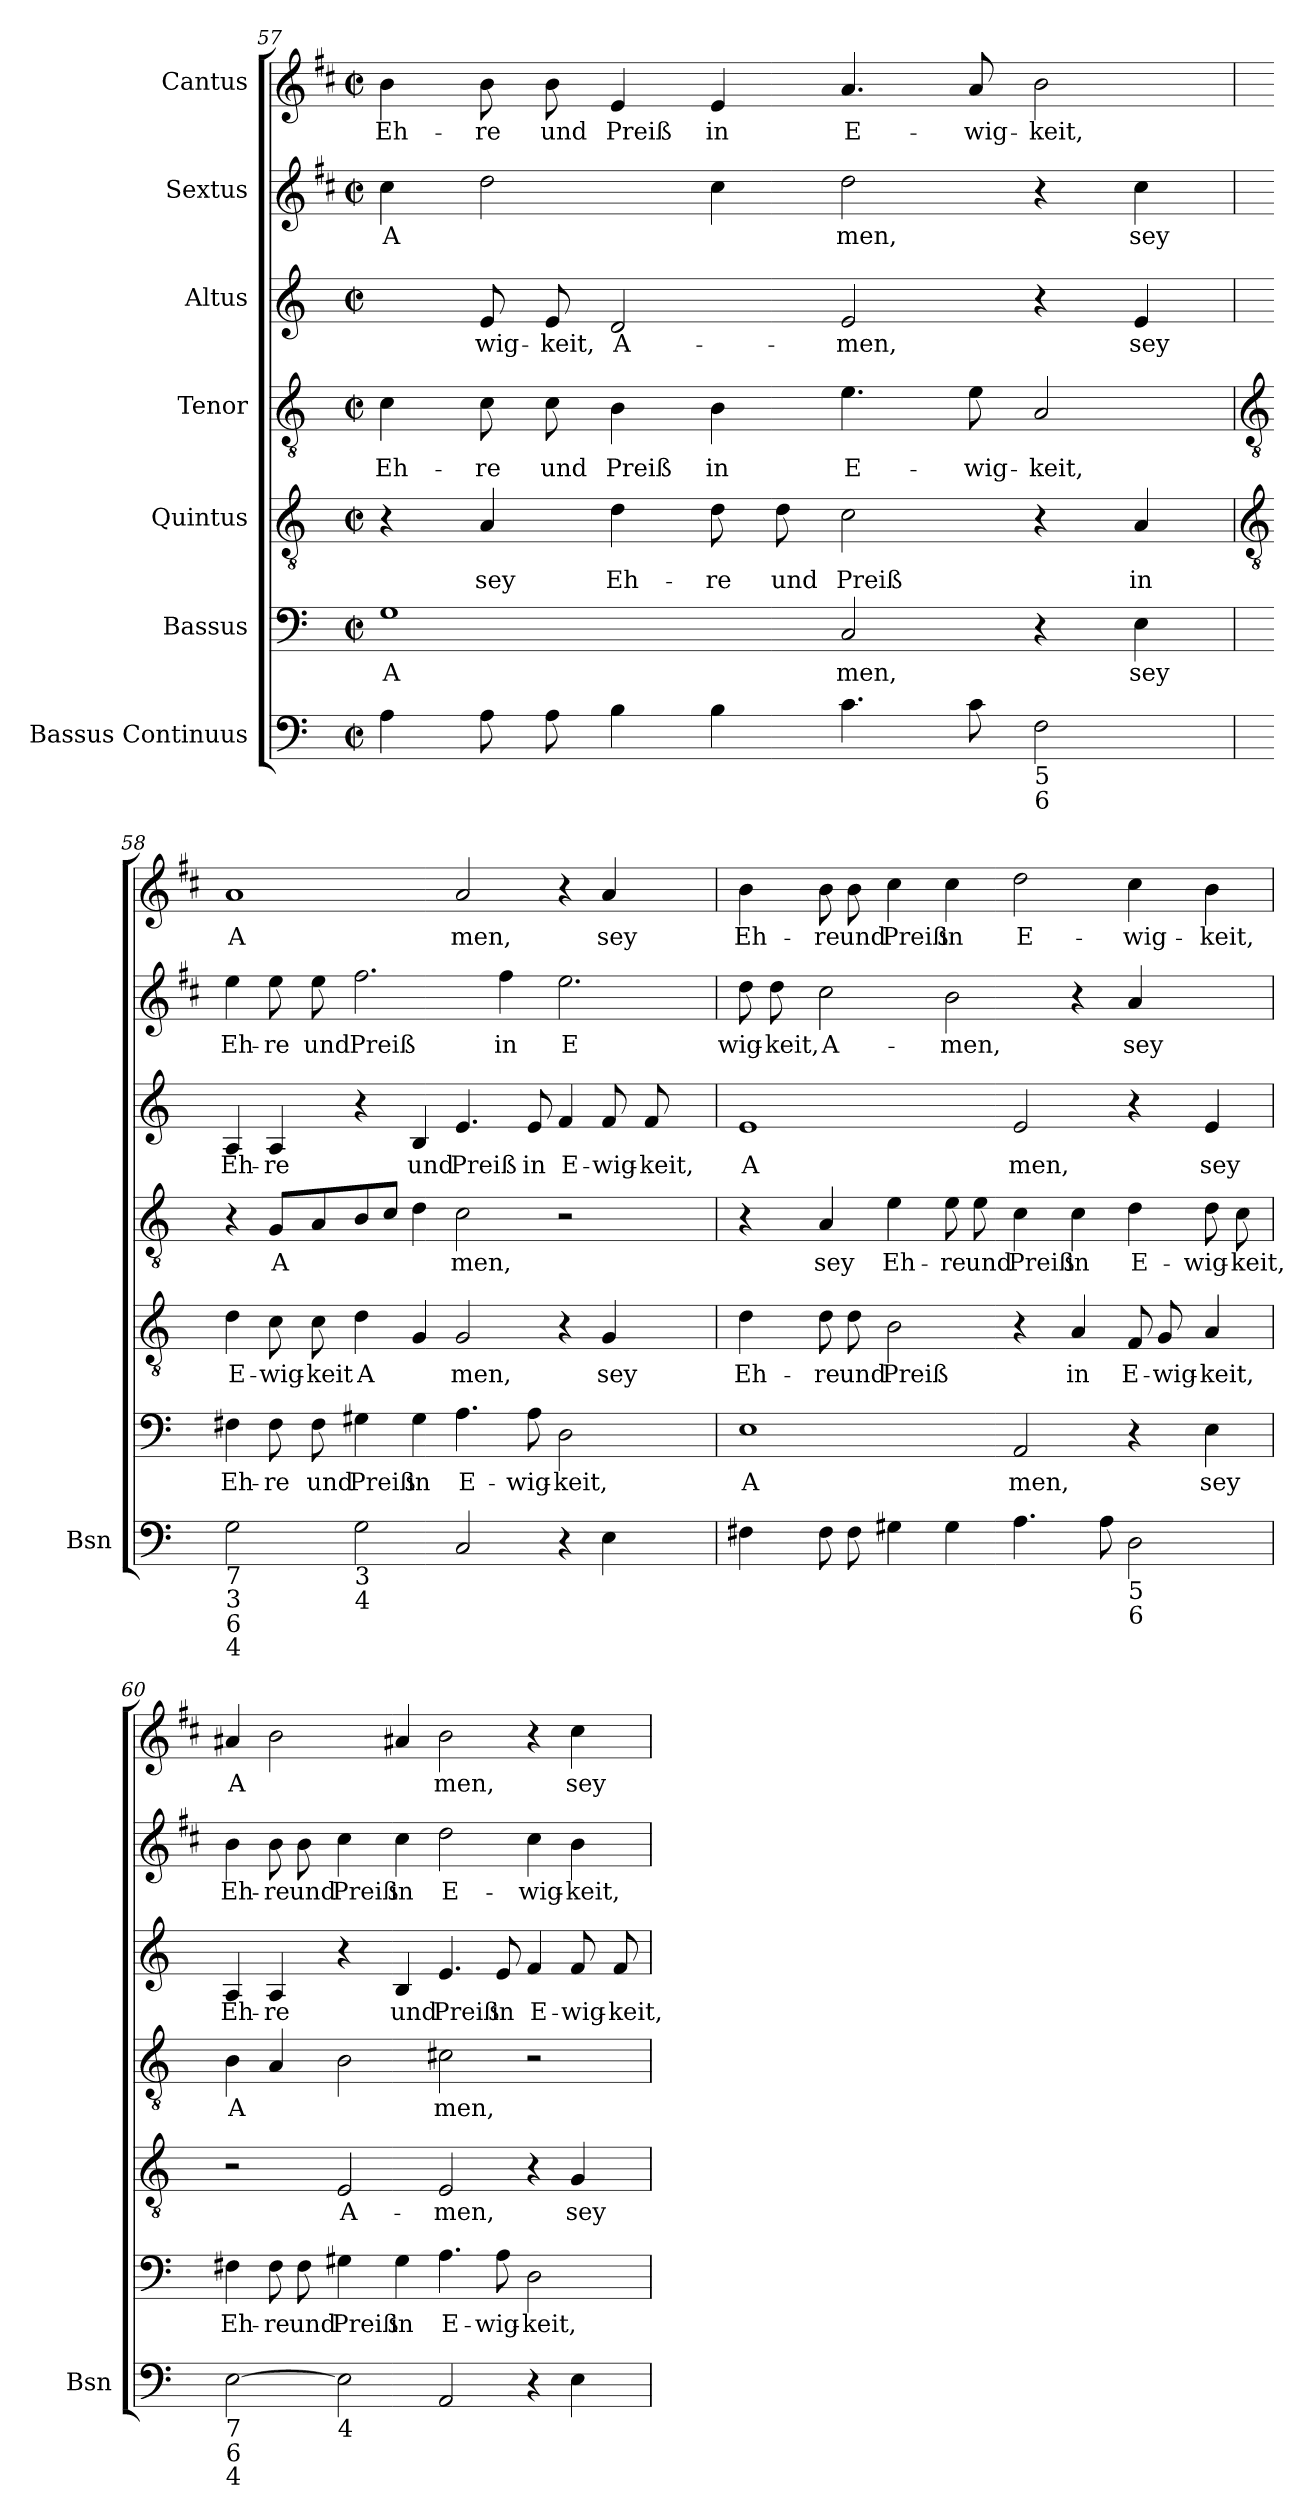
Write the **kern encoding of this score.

**kern	**kern	**text	**kern	**text	**kern	**text	**kern	**text	**kern	**text	**kern	**text
*part7	*part6	*part6	*part5	*part5	*part4	*part4	*part3	*part3	*part2	*part2	*part1	*part1
*staff7	*staff6	*staff6	*staff5	*staff5	*staff4	*staff4	*staff3	*staff3	*staff2	*staff2	*staff1	*staff1
*I"Bassus Continuus	*I"Bassus	*	*I"Quintus	*	*I"Tenor	*	*I"Altus	*	*I"Sextus	*	*I"Cantus	*
*I'Bsn	*	*	*	*	*	*	*	*	*	*	*	*
!!LO:LB:g=z
*clefF4	*clefF4	*	*clefGv2	*	*clefGv2	*	*clefG2	*	*clefG2	*	*clefG2	*
*	*	*	*	*	*	*	*	*	*ITrd1c2	*	*ITrd1c2	*
*k[]	*k[]	*	*k[]	*	*k[]	*	*k[]	*	*k[]	*	*k[]	*
*C:	*C:	*	*C:	*	*C:	*	*C:	*	*C:	*	*C:	*
*M4/2	*M4/2	*	*M4/2	*	*M4/2	*	*M4/2	*	*M4/2	*	*M4/2	*
*met(c|)	*met(c|)	*	*met(c|)	*	*met(c|)	*	*met(c|)	*	*met(c|)	*	*met(c|)	*
=57	=57	=57	=57	=57	=57	=57	=57	=57	=57	=57	=57	=57
!	!	!LO:LY:b	!	!	!	!LO:LY:b	!	!	!	!LO:LY:b	!	!LO:LY:b
4A	1G	A	4r	.	4c	Eh-	4fyy]	.	4b	A	4a	Eh-
!	!	!	!	!LO:LY:b	!	!LO:LY:b	!	!LO:LY:b	!	!	!	!LO:LY:b
8A	.	.	4A	sey	8c	-re	8e	wig-	2cc	.	8a	-re
!	!	!	!	!	!	!LO:LY:b	!	!LO:LY:b	!	!	!	!LO:LY:b
8A	.	.	.	.	8c	und	8e	-keit,	.	.	8a	und
!	!	!	!	!LO:LY:b	!	!LO:LY:b	!	!LO:LY:b	!	!	!	!LO:LY:b
4B	.	.	4d	Eh-	4B	Preiß	2d	A-	.	.	4d	Preiß
!	!	!	!	!LO:LY:b	!	!LO:LY:b	!	!	!	!	!	!LO:LY:b
4B	.	.	8d	-re	4B	in	.	.	4b	.	4d	in
!	!	!	!	!LO:LY:b	!	!	!	!	!	!	!	!
.	.	.	8d	und	.	.	.	.	.	.	.	.
!	!	!LO:LY:b	!	!LO:LY:b	!	!LO:LY:b	!	!LO:LY:b	!	!LO:LY:b	!	!LO:LY:b
4.c	2C	men,	2c	Preiß	4.e	E-	2e	-men,	2cc	men,	4.g	E-
!	!	!	!	!	!	!LO:LY:b	!	!	!	!	!	!LO:LY:b
8c	.	.	.	.	8e	-wig-	.	.	.	.	8g	-wig-
!LO:TX:b:t=5	!	!	!	!	!	!	!	!	!	!	!	!
!LO:TX:b:t=6	!	!	!	!	!	!	!	!	!	!	!	!
!	!	!	!	!	!	!LO:LY:b	!	!	!	!	!	!LO:LY:b
2F	4r	.	4r	.	2A	-keit,	4r	.	4r	.	2a	-keit,
!	!	!LO:LY:b	!	!LO:LY:b	!	!	!	!LO:LY:b	!	!LO:LY:b	!	!
.	4E	sey	4A	in	.	.	4e	sey	4b	sey	.	.
!!LO:LB:g=z
=58	=58	=58	=58	=58	=58	=58	=58	=58	=58	=58	=58	=58
*	*	*	*clefGv2	*	*clefGv2	*	*	*	*	*	*	*
!LO:TX:b:t=7\n3	!	!	!	!	!	!	!	!	!	!	!	!
!LO:TX:b:t=6\n4	!	!	!	!	!	!	!	!	!	!	!	!
!	!	!LO:LY:b	!	!LO:LY:b	!	!	!	!LO:LY:b	!	!LO:LY:b	!	!LO:LY:b
2G	4F#X	Eh-	4d	E-	4r	.	4A	Eh-	4dd	Eh-	1g	A
!	!	!LO:LY:b	!	!LO:LY:b	!	!LO:LY:b	!	!LO:LY:b	!	!LO:LY:b	!	!
.	8F#	-re	8c	-wig-	8GL	A	4A	-re	8dd	-re	.	.
!	!	!LO:LY:b	!	!LO:LY:b	!	!	!	!	!	!LO:LY:b	!	!
.	8F#	und	8c	-keit	8A	.	.	.	8dd	und	.	.
!LO:TX:b:t=3	!	!	!	!	!	!	!	!	!	!	!	!
!LO:TX:b:t=4	!	!	!	!	!	!	!	!	!	!	!	!
!	!	!LO:LY:b	!	!LO:LY:b	!	!	!	!	!	!LO:LY:b	!	!
2G	4G#X	Preiß	4d	A	8B	.	4r	.	2.ee	Preiß	.	.
.	.	.	.	.	8cJ	.	.	.	.	.	.	.
!	!	!LO:LY:b	!	!	!	!	!	!LO:LY:b	!	!	!	!
.	4G#	in	4G	.	4d	.	4B	und	.	.	.	.
!	!	!LO:LY:b	!	!LO:LY:b	!	!LO:LY:b	!	!LO:LY:b	!	!	!	!LO:LY:b
2C	4.A	E-	2G	men,	2c	men,	4.e	Preiß	.	.	2g	men,
!	!	!	!	!	!	!	!	!	!	!LO:LY:b	!	!
.	.	.	.	.	.	.	.	.	4ee	in	.	.
!	!	!LO:LY:b	!	!	!	!	!	!LO:LY:b	!	!	!	!
.	8A	-wig-	.	.	.	.	8e	in	.	.	.	.
!	!	!LO:LY:b	!	!	!	!	!	!LO:LY:b	!	!LO:LY:b	!	!
4r	2D	-keit,	4r	.	2r	.	4f	E-	2.dd	E	4r	.
!	!	!	!	!LO:LY:b	!	!	!	!LO:LY:b	!	!	!	!LO:LY:b
4E	.	.	4G	sey	.	.	8f	-wig-	.	.	4g	sey
!	!	!	!	!	!	!	!	!LO:LY:b	!	!	!	!
.	.	.	.	.	.	.	8f	-keit,	.	.	.	.
4ryy	4ryy	.	4ryy	.	4ryy	.	4ryy	.	.	.	4ryy	.
=59	=59	=59	=59	=59	=59	=59	=59	=59	=59	=59	=59	=59
!	!	!LO:LY:b	!	!LO:LY:b	!	!	!	!LO:LY:b	!	!LO:LY:b	!	!LO:LY:b
4F#X	1E	A	4d	Eh-	4r	.	1e	A	8cc	wig-	4a	Eh-
!	!	!	!	!	!	!	!	!	!	!LO:LY:b	!	!
.	.	.	.	.	.	.	.	.	8cc	-keit,	.	.
!	!	!	!	!LO:LY:b	!	!LO:LY:b	!	!	!	!LO:LY:b	!	!LO:LY:b
8F#	.	.	8d	-re	4A	sey	.	.	2b	A-	8a	-re
!	!	!	!	!LO:LY:b	!	!	!	!	!	!	!	!LO:LY:b
8F#	.	.	8d	und	.	.	.	.	.	.	8a	und
!	!	!	!	!LO:LY:b	!	!LO:LY:b	!	!	!	!	!	!LO:LY:b
4G#X	.	.	2B	Preiß	4e	Eh-	.	.	.	.	4b	Preiß
!	!	!	!	!	!	!LO:LY:b	!	!	!	!LO:LY:b	!	!LO:LY:b
4G#	.	.	.	.	8e	-re	.	.	2a	-men,	4b	in
!	!	!	!	!	!	!LO:LY:b	!	!	!	!	!	!
.	.	.	.	.	8e	und	.	.	.	.	.	.
!	!	!LO:LY:b	!	!	!	!LO:LY:b	!	!LO:LY:b	!	!	!	!LO:LY:b
4.A	2AA	men,	4r	.	4c	Preiß	2e	men,	.	.	2cc	E-
!	!	!	!	!LO:LY:b	!	!LO:LY:b	!	!	!	!	!	!
.	.	.	4A	in	4c	in	.	.	4r	.	.	.
8A	.	.	.	.	.	.	.	.	.	.	.	.
!LO:TX:b:t=5	!	!	!	!	!	!	!	!	!	!	!	!
!LO:TX:b:t=6	!	!	!	!	!	!	!	!	!	!	!	!
!	!	!	!	!LO:LY:b	!	!LO:LY:b	!	!	!	!LO:LY:b	!	!LO:LY:b
2D	4r	.	8F	E-	4d	E-	4r	.	4g	sey	4b	-wig-
!	!	!	!	!LO:LY:b	!	!	!	!	!	!	!	!
.	.	.	8G	-wig-	.	.	.	.	.	.	.	.
!	!	!LO:LY:b	!	!LO:LY:b	!	!LO:LY:b	!	!LO:LY:b	!	!	!	!LO:LY:b
.	4E	sey	4A	-keit,	8d	-wig-	4e	sey	4ryy	.	4a	-keit,
!	!	!	!	!	!	!LO:LY:b	!	!	!	!	!	!
.	.	.	.	.	8c	-keit,	.	.	.	.	.	.
!!LO:LB:g=z
=60	=60	=60	=60	=60	=60	=60	=60	=60	=60	=60	=60	=60
!LO:TX:b:t=7	!	!	!	!	!	!	!	!	!	!	!	!
!LO:TX:b:t=6\n4	!	!	!	!	!	!	!	!	!	!	!	!
!	!	!LO:LY:b	!	!	!	!LO:LY:b	!	!LO:LY:b	!	!LO:LY:b	!	!LO:LY:b
[2E	4F#X	Eh-	2r	.	4B	A	4A	Eh-	4a	Eh-	4g#X	A
!	!	!LO:LY:b	!	!	!	!	!	!LO:LY:b	!	!LO:LY:b	!	!
.	8F#	-re	.	.	4A	.	4A	-re	8a	-re	2a	.
!	!	!LO:LY:b	!	!	!	!	!	!	!	!LO:LY:b	!	!
.	8F#	und	.	.	.	.	.	.	8a	und	.	.
!LO:TX:b:t=4	!	!	!	!	!	!	!	!	!	!	!	!
!	!	!LO:LY:b	!	!LO:LY:b	!	!	!	!	!	!LO:LY:b	!	!
2E]	4G#X	Preiß	2E	A-	2B	.	4r	.	4b	Preiß	.	.
!	!	!LO:LY:b	!	!	!	!	!	!LO:LY:b	!	!LO:LY:b	!	!
.	4G#	in	.	.	.	.	4B	und	4b	in	4g#X	.
!	!	!LO:LY:b	!	!LO:LY:b	!	!LO:LY:b	!	!LO:LY:b	!	!LO:LY:b	!	!LO:LY:b
2AA	4.A	E-	2E	-men,	2c#X	men,	4.e	Preiß	2cc	E-	2a	men,
!	!	!LO:LY:b	!	!	!	!	!	!LO:LY:b	!	!	!	!
.	8A	-wig-	.	.	.	.	8e	in	.	.	.	.
!	!	!LO:LY:b	!	!	!	!	!	!LO:LY:b	!	!LO:LY:b	!	!
4r	2D	-keit,	4r	.	2r	.	4f	E-	4b	-wig-	4r	.
!	!	!	!	!LO:LY:b	!	!	!	!LO:LY:b	!	!LO:LY:b	!	!LO:LY:b
4E	.	.	4G	sey	.	.	8f	-wig-	4a	-keit,	4b	sey
!	!	!	!	!	!	!	!	!LO:LY:b	!	!	!	!
.	.	.	.	.	.	.	8f	-keit,	.	.	.	.
=	=	=	=	=	=	=	=	=	=	=	=	=
*-	*-	*-	*-	*-	*-	*-	*-	*-	*-	*-	*-	*-
